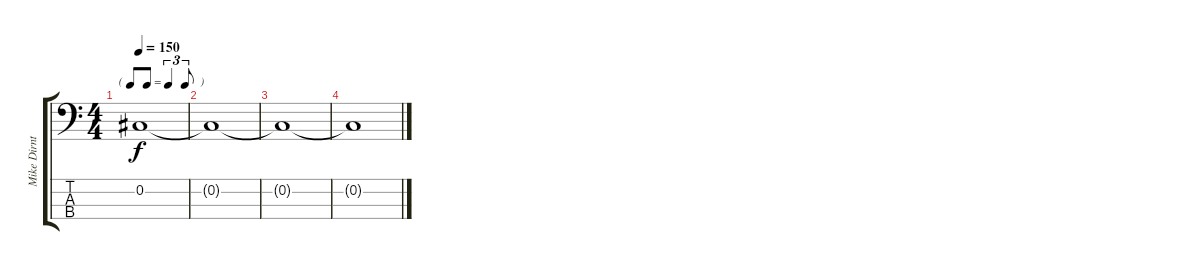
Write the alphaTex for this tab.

\track ("Mike Dirnt" "Mike Dirnt") {instrument electricbasspick}
\staff {score tabs}
\tuning (Gb2 Db2 Ab1 Eb1) {hide}
\ts (4 4)
\tf triplet8th
\tempo 150
\clef f4
\ks c
0.2{t}.1{dy f} |
0.2{t}.1 |
0.2{t}.1 |
0.2{t}.1
